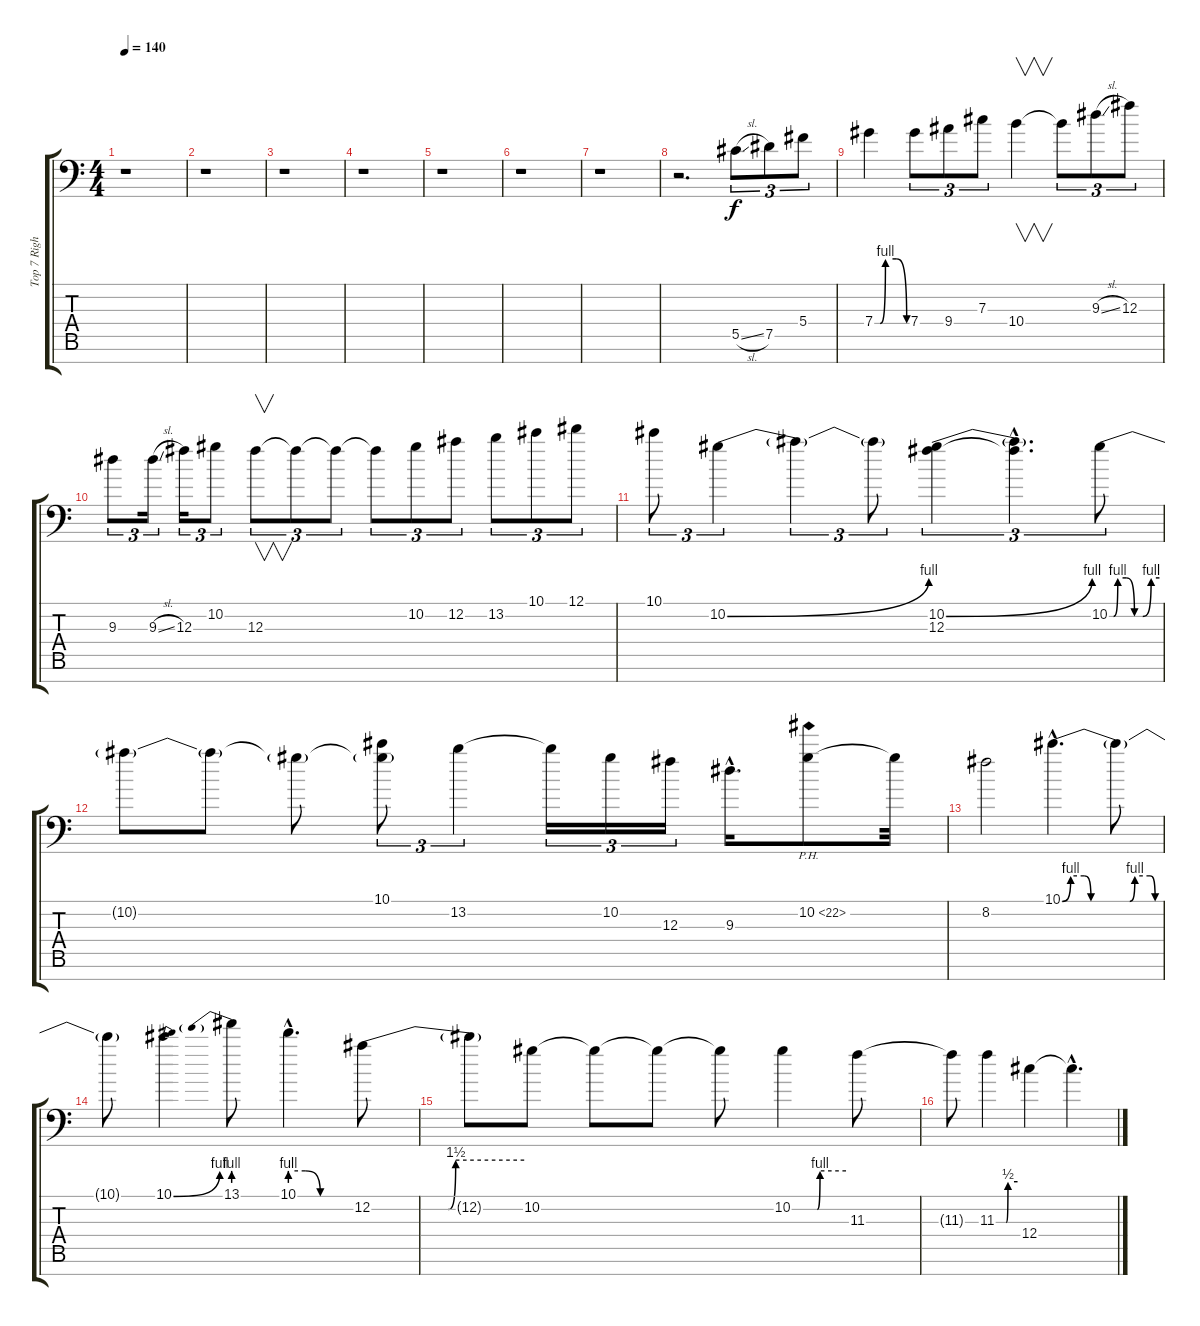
\track ("Top 7 Right Channel" "Top 7 Righ") {instrument overdrivenguitar}
\staff {score tabs}
\tuning (Eb4 Bb3 Gb3 Db3 Ab2 Eb2 Bb1) {hide}
\ts (4 4)
\tempo 140
\clef f4
\ks c
r.1{dy f instrument overdrivenguitar} |
r.1 |
r.1 |
r.1 |
r.1 |
r.1 |
r.1 |
r.2{d} 5.5{sl}.8{tu (3 2)} 7.5.8{tu (3 2)} 5.4.8{tu (3 2)} |
7.4{be (custom 0 0 10 0 20 4 40 4 60 0)}.4 7.4.8{tu (3 2)} 9.4.8{tu (3 2)} 7.3.8{tu (3 2)} 10.4.4{v} 10.4{t}.8{tu (3 2)} 9.3{sl}.8{tu (3 2)} 12.3.8{tu (3 2)} |
9.3.8{tu (3 2)} 9.3{sl}.16{tu (3 2)} 12.3.16{tu (3 2)} 10.2.8{tu (3 2)} 12.3.8{v tu (3 2)} 12.3{t}.8{tu (3 2)} 12.3{t}.8{tu (3 2)} 12.3{t}.8{tu (3 2)} 10.2.8{tu (3 2)} 12.2.8{tu (3 2)} 13.2.8{tu (3 2)} 10.1.8{tu (3 2)} 12.1.8{tu (3 2)} |
10.1.8{tu (3 2)} 10.2{be (bend 0 0 60 4)}.4{tu (3 2)} 10.2{t}.4{tu (3 2)} 10.2{t}.8{tu (3 2)} (10.2{be (bend 0 0 60 4)} 12.3).4{tu (3 2)} (10.2{hac t} 12.3{hac t}).4{d tu (3 2)} 10.2{be (custom 0 0 5 0 10 4 20 4 30 0 40 0 50 4 60 4)}.8{tu (3 2)} |
10.2{t}.8 10.2{t}.8 10.2{t}.8 (10.1 10.2{t}).8{tu (3 2)} 13.2.4{tu (3 2)} 13.2{t}.16{tu (3 2)} 10.2.16{tu (3 2)} 12.3.16{tu (3 2)} 9.3{hac}.16{d} 10.2{ph 12}.8 10.2{t}.32 |
8.2.2 10.1{be (custom 0 0 5 4 13 4 17 0 40 0 43 4 52 4 55 0 60 0) hac}.4{d} 10.1{t}.8 |
10.1{t}.8 10.1{be (bend 0 0 60 4)}.4 13.1{be (prebend 0 4 60 4)}.8 10.1{be (custom 0 4 15 4 30 0 60 0) hac}.4{d} 12.2{be (custom 0 0 30 0 33 6 60 6)}.8 |
12.2{t}.8 10.2.8 10.2{t}.8 10.2{t}.8 10.2{t}.8 10.2{be (custom 0 0 28 0 31 4 60 4)}.4 11.3.8 |
11.3{t}.8 11.3{be (custom 0 0 28 0 33 2 60 2)}.4 12.4.4 12.4{hac t}.4{d}
